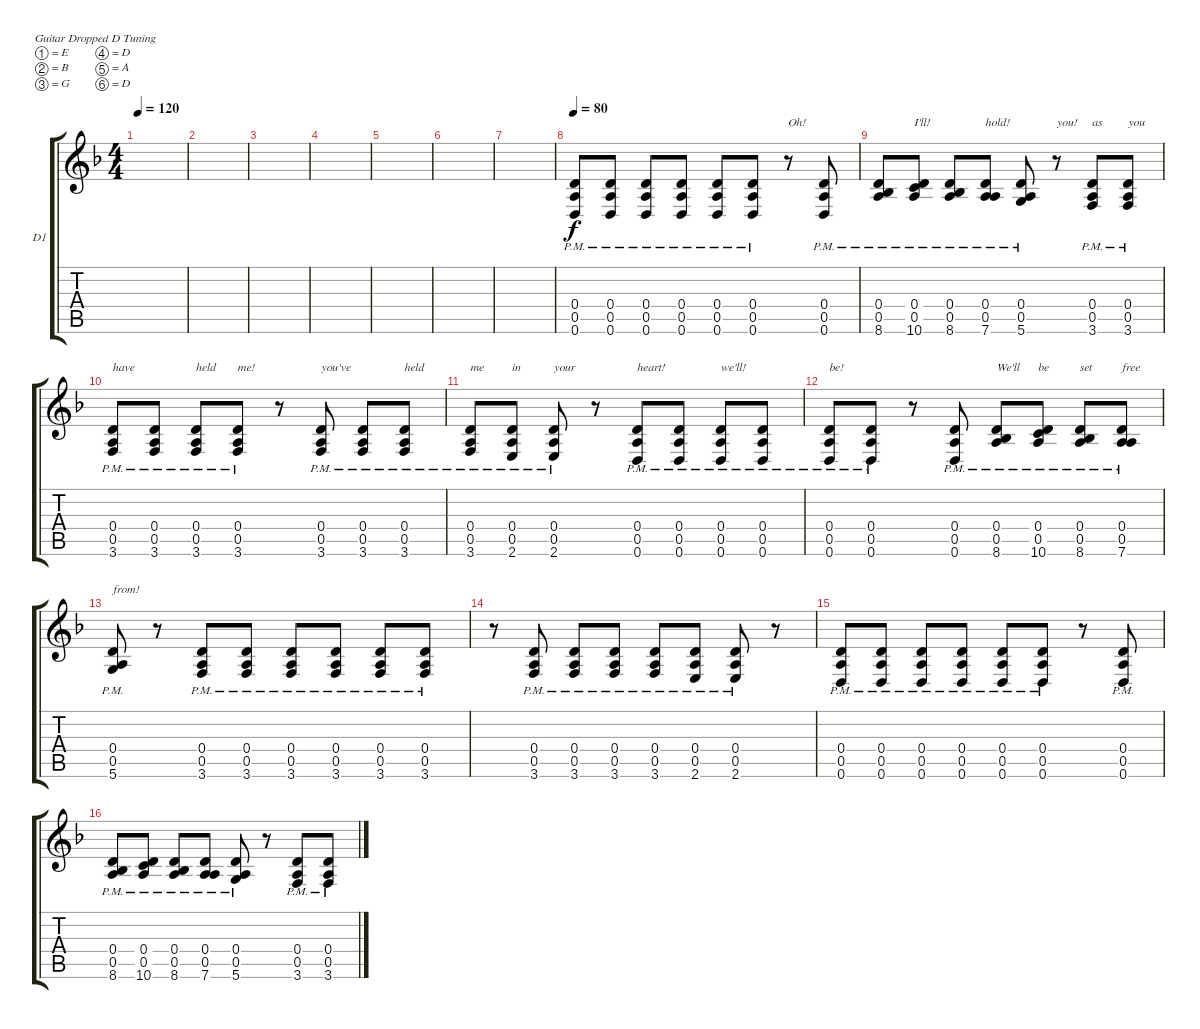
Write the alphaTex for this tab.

\defaultSystemsLayout 4
\bracketExtendMode groupsimilarinstruments
\firstSystemTrackNameOrientation horizontal
\otherSystemsTrackNameOrientation horizontal
\track ("Distortion 1" "D1") {instrument distortionguitar}
\staff {score tabs}
\tuning (E4 B3 G3 D3 A2 D2)
\ts (4 4)
\tempo 120
\clef g2
\ks f
|
|
|
|
|
|
|
\tempo 80
(0.6{pm} 0.5 0.4).8 (0.4 0.5 0.6{pm}).8 (0.6{pm} 0.5 0.4).8 (0.4 0.5 0.6{pm}).8 (0.6{pm} 0.5 0.4).8 (0.4 0.5 0.6{pm}).8 r.8{txt "Oh!"} (0.6 0.5 0.4{pm}).8 |
\scale
0.431602 (8.6 0.5 0.4{pm}).8 (10.6 0.4{pm} 0.5).8{txt "I'll!"} (8.6 0.5 0.4{pm}).8 (7.6 0.4{pm} 0.5).8{txt "hold!"} (5.6 0.5 0.4{pm}).8 r.8{txt "you!"} (3.6 0.5 0.4{pm}).8{txt "as"} (3.6 0.4{pm} 0.5).8{txt "you"} |
\scale
0.292088 (3.6 0.5 0.4{pm}).8{txt "have"} (3.6 0.4{pm} 0.5).8 (3.6 0.5 0.4{pm}).8{txt "held"} (3.6 0.4{pm} 0.5).8{txt "me!"} r.8 (3.6 0.5 0.4{pm}).8{txt "you've"} (3.6 0.4{pm} 0.5).8 (3.6 0.5 0.4{pm}).8{txt "held"} |
\scale
0.276339 (3.6 0.4{pm} 0.5).8{txt "me"} (2.6 0.5 0.4{pm}).8{txt "in"} (2.6 0.5 0.4{pm}).8{txt "your"} r.8 (0.6{pm} 0.5 0.4).8{txt "heart!"} (0.4 0.5 0.6{pm}).8 (0.6{pm} 0.5 0.4).8{txt "we'll!"} (0.4 0.5 0.6{pm}).8 |
(0.6{pm} 0.5 0.4).8{txt "be!"} (0.4 0.5 0.6{pm}).8 r.8 (0.6 0.5 0.4{pm}).8 (8.6 0.5 0.4{pm}).8{txt "We'll"} (10.6 0.4{pm} 0.5).8{txt "be"} (8.6 0.5 0.4{pm}).8{txt "set"} (7.6 0.4{pm} 0.5).8{txt "free"} |
(5.6 0.5 0.4{pm}).8{txt "from!"} r.8 (3.6 0.4{pm} 0.5).8 (3.6 0.5 0.4{pm}).8 (3.6 0.4{pm} 0.5).8 (3.6 0.5 0.4{pm}).8 (3.6 0.4{pm} 0.5).8 (3.6 0.5 0.4{pm}).8 |
r.8 (3.6 0.4{pm} 0.5).8 (3.6 0.5 0.4{pm}).8 (3.6 0.4{pm} 0.5).8 (3.6 0.5 0.4{pm}).8 (2.6 0.5 0.4{pm}).8 (2.6 0.4 0.5{pm}).8 r.8 |
(0.6{pm} 0.5 0.4).8 (0.4 0.5 0.6{pm}).8 (0.6{pm} 0.5 0.4).8 (0.4 0.5 0.6{pm}).8 (0.4 0.5 0.6{pm}).8 (0.6 0.5 0.4{pm}).8 r.8 (0.6 0.5 0.4{pm}).8 |
(8.6 0.5 0.4{pm}).8 (10.6 0.4{pm} 0.5).8 (8.6 0.5 0.4{pm}).8 (7.6 0.4{pm} 0.5).8 (5.6 0.5 0.4{pm}).8 r.8 (3.6 0.4{pm} 0.5).8 (3.6 0.5 0.4{pm}).8
